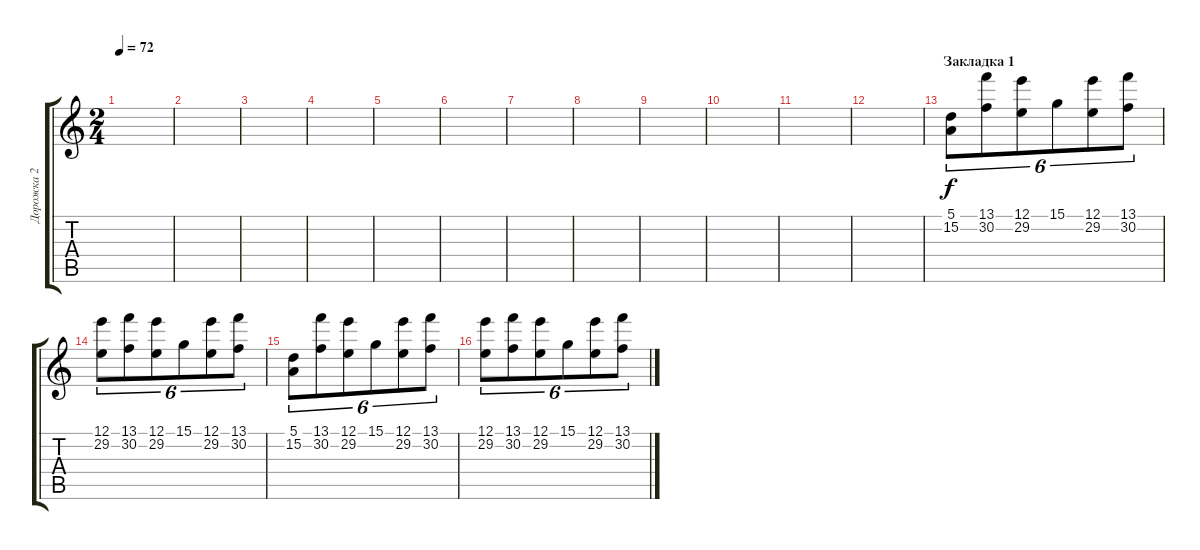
\track ("Дорожка 2" "Дорожка 2") {instrument stringensemble1}
\staff {score tabs}
\tuning (E4 B3 G3 D3 A2 E2) {hide}
\ts (2 4)
\tempo 72
\clef g2
\ks c
|
|
|
|
|
|
|
|
|
|
|
|
\section ("" "Закладка 1")
(5.1 15.2).8{tu (6 4) volume 9 balance 8 instrument stringensemble1} (13.1 30.2).8{tu (6 4)} (12.1 29.2).8{tu (6 4)} 15.1.8{tu (6 4)} (12.1 29.2).8{tu (6 4)} (13.1 30.2).8{tu (6 4)} |
(12.1 29.2).8{tu (6 4)} (13.1 30.2).8{tu (6 4)} (12.1 29.2).8{tu (6 4)} 15.1.8{tu (6 4)} (12.1 29.2).8{tu (6 4)} (13.1 30.2).8{tu (6 4)} |
(5.1 15.2).8{tu (6 4)} (13.1 30.2).8{tu (6 4)} (12.1 29.2).8{tu (6 4)} 15.1.8{tu (6 4)} (12.1 29.2).8{tu (6 4)} (13.1 30.2).8{tu (6 4)} |
(12.1 29.2).8{tu (6 4)} (13.1 30.2).8{tu (6 4)} (12.1 29.2).8{tu (6 4)} 15.1.8{tu (6 4)} (12.1 29.2).8{tu (6 4)} (13.1 30.2).8{tu (6 4)}
